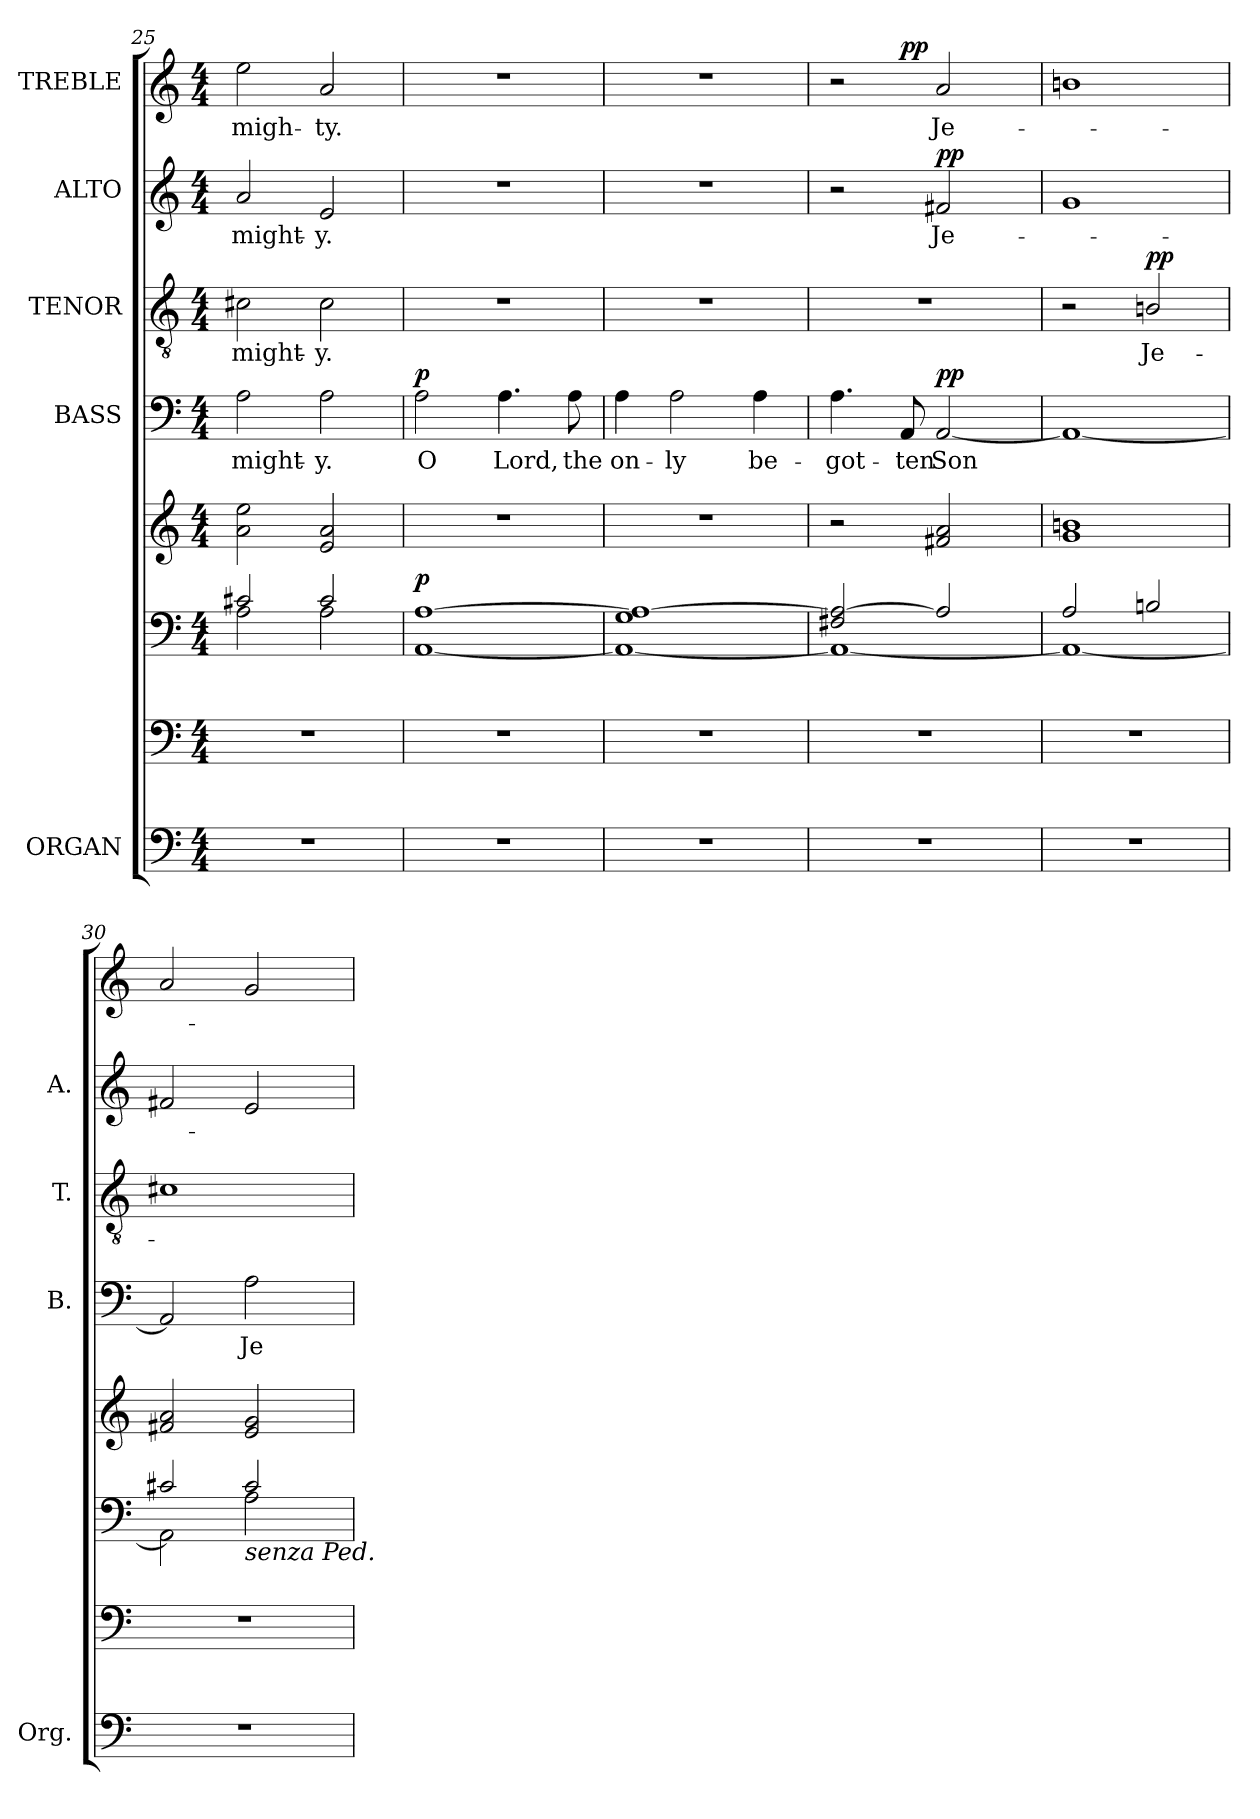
**kern	**kern	**kern	**kern	**dynam	**kern	**text	**dynam	**kern	**text	**dynam	**kern	**text	**dynam	**kern	**text	**dynam
*part5	*part5	*part5	*part5	*part5	*part4	*part4	*part4	*part3	*part3	*part3	*part2	*part2	*part2	*part1	*part1	*part1
*staff8	*staff7	*staff6	*staff5	*staff5/6/7/8	*staff4	*staff4	*staff4	*staff3	*staff3	*staff3	*staff2	*staff2	*staff2	*staff1	*staff1	*staff1
*I"ORGAN	*	*	*	*	*I"BASS	*	*	*I"TENOR	*	*	*I"ALTO	*	*	*I"TREBLE	*	*
*I'Org.	*	*	*	*	*I'B.	*	*	*I'T.	*	*	*I'A.	*	*	*	*	*
*clefF4	*clefF4	*clefF4	*clefG2	*	*clefF4	*	*	*clefGv2	*	*	*clefG2	*	*	*clefG2	*	*
*	*	*	*	*	*	*	*	*ITrd7c12	*	*	*	*	*	*	*	*
*k[]	*k[]	*k[]	*k[]	*	*k[]	*	*	*k[]	*	*	*k[]	*	*	*k[]	*	*
*C:	*C:	*C:	*C:	*	*C:	*	*	*C:	*	*	*C:	*	*	*C:	*	*
*M4/4	*M4/4	*M4/4	*M4/4	*	*M4/4	*	*	*M4/4	*	*	*M4/4	*	*	*M4/4	*	*
=25	=25	=25	=25	=25	=25	=25	=25	=25	=25	=25	=25	=25	=25	=25	=25	=25
*	*	*^	*	*	*	*	*	*	*	*	*	*	*	*	*	*
!	!	!	!	!	!	!	!LO:LY:b:color=#000000	!	!	!	!	!	!	!	!	!	!
!	!	!	!	!	!	!	!	!	!	!LO:LY:b:color=#000000	!	!	!	!	!	!	!
!	!	!	!	!	!	!	!	!	!	!	!	!	!LO:LY:b:color=#000000	!	!	!	!
!	!	!	!	!	!	!	!	!	!	!	!	!	!	!	!	!LO:LY:b:color=#000000	!
1r	1r	2c#Xi/	2Ai\	2ai\ 2eei	.	2Ai\	-might-	.	2C#Xi\	-might-	.	2ai/	-might-	.	2eei\	-migh-	.
!	!	!	!	!	!	!	!LO:LY:b:color=#000000	!	!	!	!	!	!	!	!	!	!
!	!	!	!	!	!	!	!	!	!	!LO:LY:b:color=#000000	!	!	!	!	!	!	!
!	!	!	!	!	!	!	!	!	!	!	!	!	!LO:LY:b:color=#000000	!	!	!	!
!	!	!	!	!	!	!	!	!	!	!	!	!	!	!	!	!LO:LY:b:color=#000000	!
.	.	2c#i/	2Ai\	2ei/ 2ai	.	2Ai\	-y.	.	2C#i\	-y.	.	2ei/	-y.	.	2ai/	-ty.	.
=26	=26	=26	=26	=26	=26	=26	=26	=26	=26	=26	=26	=26	=26	=26	=26	=26	=26
!	!	!	!	!	!	!	!LO:LY:b:color=#000000	!	!	!	!	!	!	!	!	!	!
1r	1r	[1Ai	[1AAi	1r	p	2Ai\	O	p	1r	.	.	1r	.	.	1r	.	.
!	!	!	!	!	!	!	!LO:LY:b:color=#000000	!	!	!	!	!	!	!	!	!	!
.	.	.	.	.	.	4.Ai\	Lord,	.	.	.	.	.	.	.	.	.	.
!	!	!	!	!	!	!	!LO:LY:b:color=#000000	!	!	!	!	!	!	!	!	!	!
.	.	.	.	.	.	8Ai\	the	.	.	.	.	.	.	.	.	.	.
!!LO:PB:g=z
=27	=27	=27	=27	=27	=27	=27	=27	=27	=27	=27	=27	=27	=27	=27	=27	=27	=27
!	!	!	!	!	!	!	!LO:LY:b:color=#000000	!	!	!	!	!	!	!	!	!	!
1r	1r	1Gi 1Ai_	1AAi_	1r	.	4Ai\	on-	.	1r	.	.	1r	.	.	1r	.	.
!	!	!	!	!	!	!	!LO:LY:b:color=#000000	!	!	!	!	!	!	!	!	!	!
.	.	.	.	.	.	2Ai\	-ly	.	.	.	.	.	.	.	.	.	.
!	!	!	!	!	!	!	!LO:LY:b:color=#000000	!	!	!	!	!	!	!	!	!	!
.	.	.	.	.	.	4Ai\	be-	.	.	.	.	.	.	.	.	.	.
=28	=28	=28	=28	=28	=28	=28	=28	=28	=28	=28	=28	=28	=28	=28	=28	=28	=28
!	!	!	!	!	!	!	!LO:LY:b:color=#000000	!	!	!	!	!	!	!	!	!	!
*	*	*	*	*	*	*	*	*	*	*	*	*	*	*	*^	*	*
1r	1r	2F#Xi/ 2Ai_	1AAi_	2r	.	4.Ai\	-got-	.	1r	.	.	2r	.	.	2r	4.ryy	.	.
!	!	!	!	!	!	!	!LO:LY:b:color=#000000	!	!	!	!	!	!	!	!	!	!	!
.	.	.	.	.	.	8AAi/	-ten	.	.	.	.	.	.	.	.	2ryy	.	pp
!	!	!	!	!	!	!	!LO:LY:b:color=#000000	!	!	!	!	!	!	!	!	!	!	!
!	!	!	!	!	!	!	!	!	!	!	!	!	!LO:LY:b:color=#000000	!	!	!	!	!
!	!	!	!	!	!	!	!	!	!	!	!	!	!	!	!	!	!LO:LY:b:color=#000000	!
.	.	2Ai/]	.	2f#Xi/ 2ai	.	[2AAi/	Son	pp	.	.	.	2f#Xi/	Je-	pp	2ai/	.	Je-	.
.	.	.	.	.	.	.	.	.	.	.	.	.	.	.	.	8ryy	.	.
*	*	*	*	*	*	*	*	*	*	*	*	*	*	*	*v	*v	*	*
=29	=29	=29	=29	=29	=29	=29	=29	=29	=29	=29	=29	=29	=29	=29	=29	=29	=29
1r	1r	2Ai/	1AAi_	1gi 1bni	.	1AAi_	.	.	2r	.	.	1gi	.	.	1bni	.	.
!	!	!	!	!	!	!	!	!	!	!LO:LY:b:color=#000000	!	!	!	!	!	!	!
.	.	2Bni/	.	.	.	.	.	.	2BBni/	Je-	pp	.	.	.	.	.	.
=30	=30	=30	=30	=30	=30	=30	=30	=30	=30	=30	=30	=30	=30	=30	=30	=30	=30
1r	1r	2c#Xi/	2AAi\]	2f#Xi/ 2ai	.	2AAi/]	.	.	1C#Xi	.	.	2f#Xi/	.	.	2ai/	.	.
!	!	!LO:TX:b:i:t=senza Ped.	!	!	!	!	!	!	!	!	!	!	!	!	!	!	!
!	!	!	!	!	!	!	!LO:LY:b:color=#000000	!	!	!	!	!	!	!	!	!	!
.	.	2c#i/	2Ai\	2ei/ 2gi	.	2Ai\	Je-	.	.	.	.	2ei/	.	.	2gi/	.	.
*	*	*v	*v	*	*	*	*	*	*	*	*	*	*	*	*	*	*
=	=	=	=	=	=	=	=	=	=	=	=	=	=	=	=	=
*-	*-	*-	*-	*-	*-	*-	*-	*-	*-	*-	*-	*-	*-	*-	*-	*-
